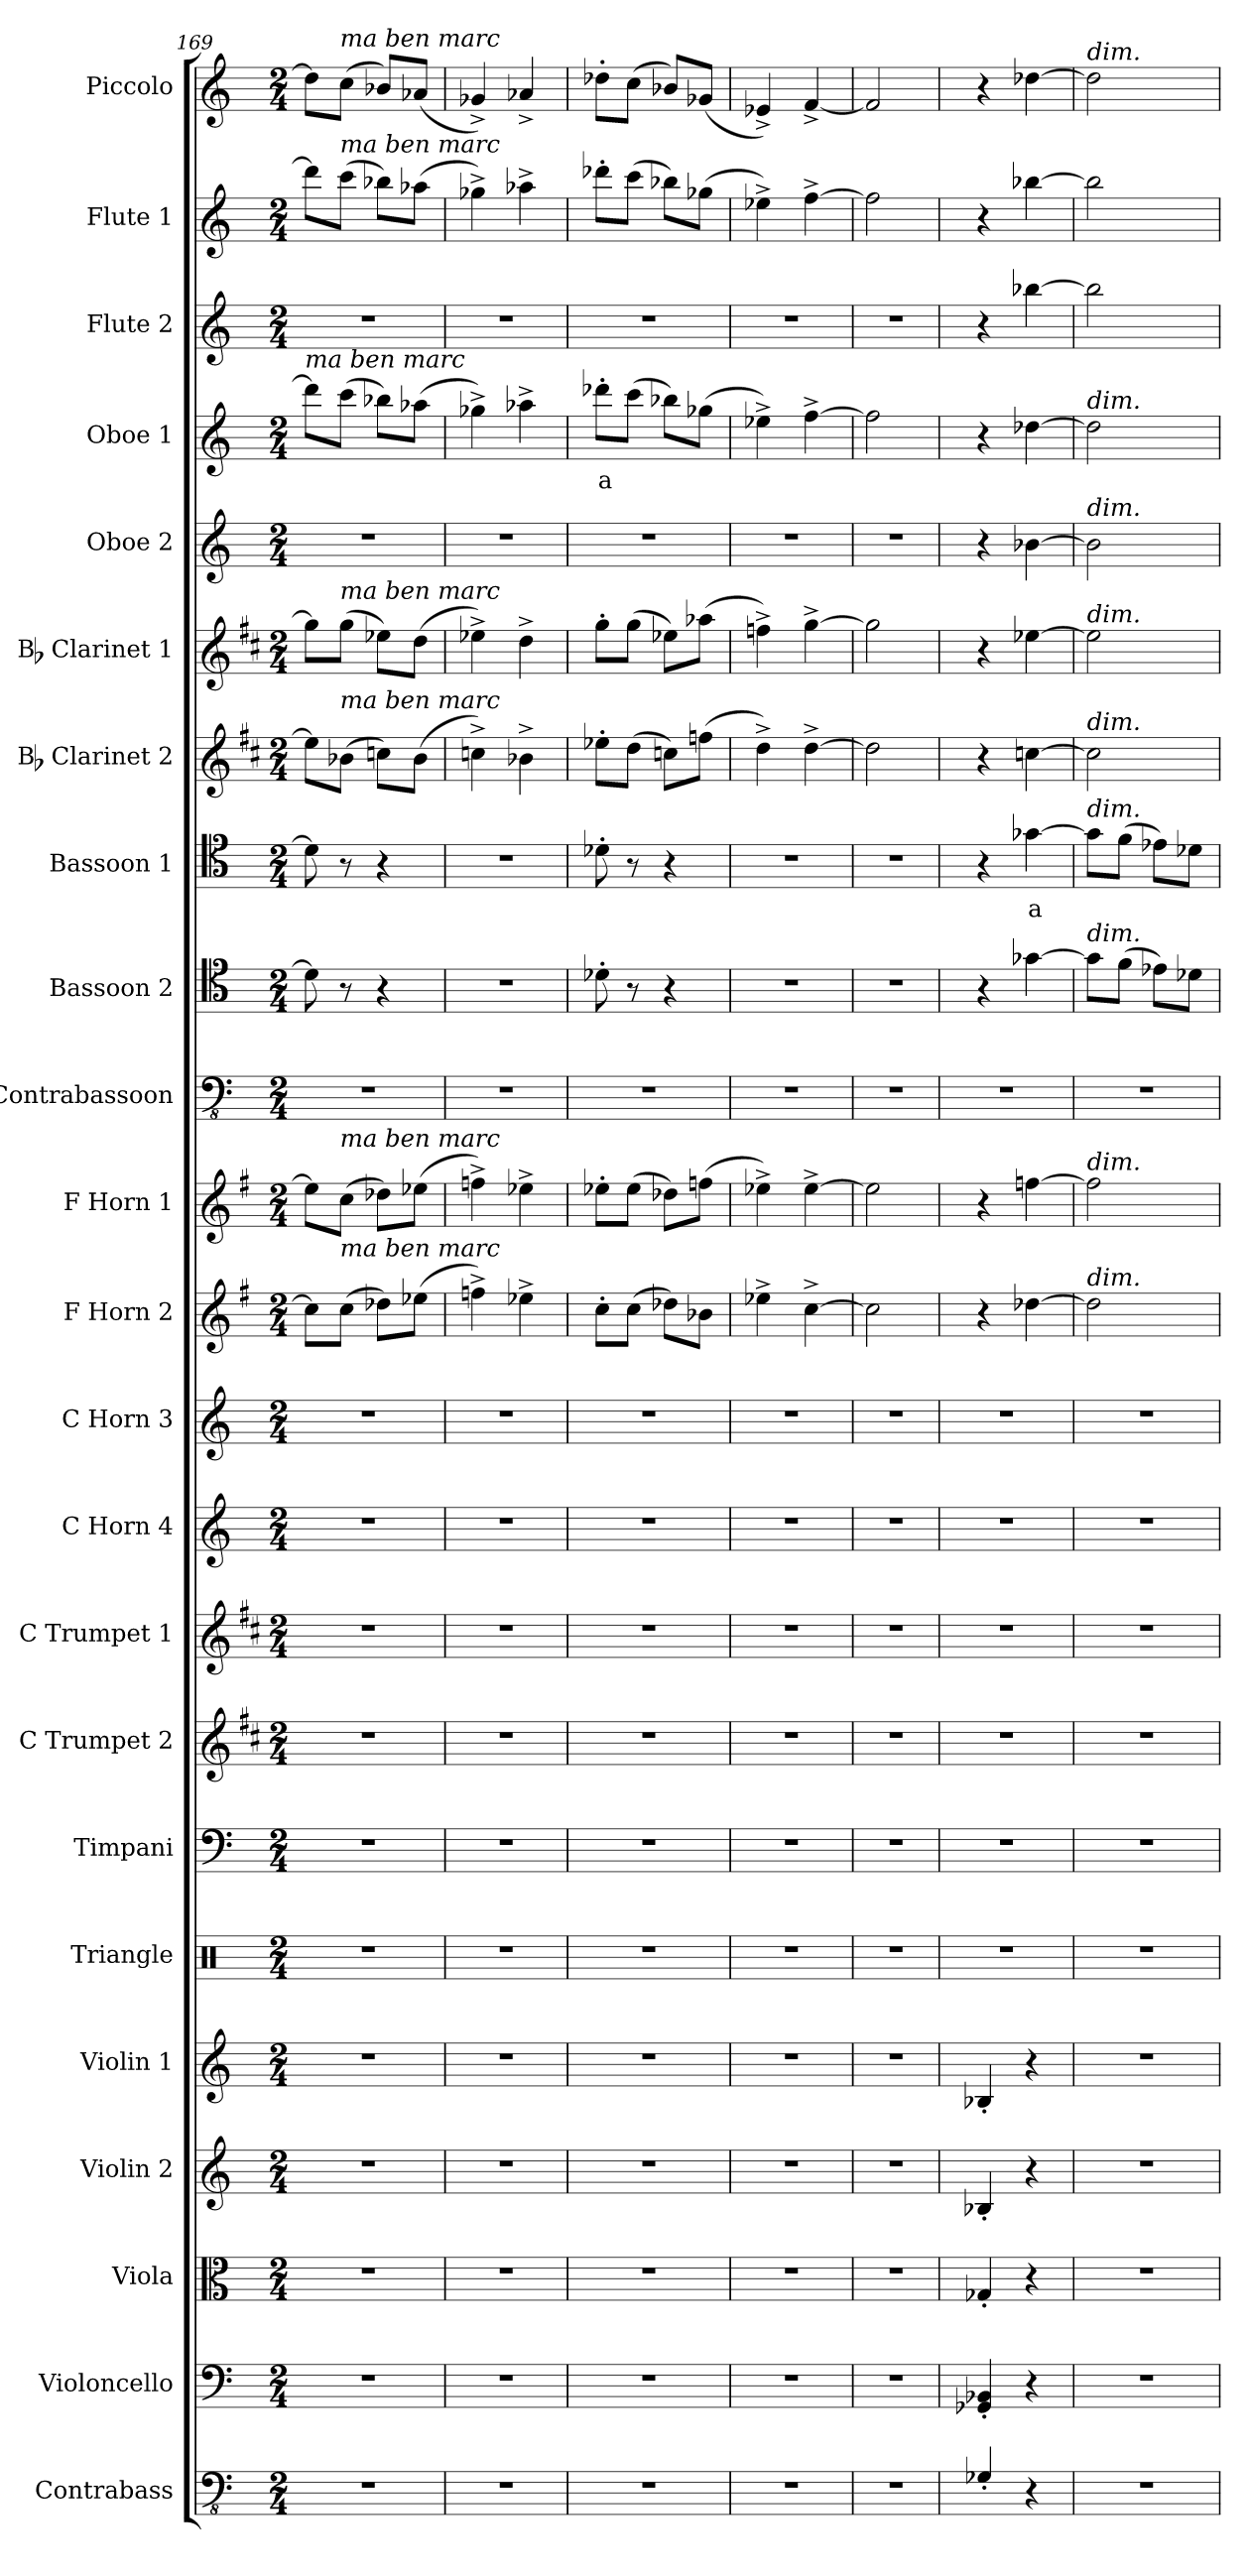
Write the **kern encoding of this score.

**kern	**kern	**kern	**kern	**kern	**kern	**kern	**kern	**kern	**kern	**kern	**kern	**kern	**kern	**kern	**kern	**text	**kern	**kern	**kern	**kern	**text	**kern	**kern	**kern
*part23	*part22	*part21	*part20	*part19	*part18	*part17	*part16	*part15	*part14	*part13	*part12	*part11	*part10	*part9	*part8	*part8	*part7	*part6	*part5	*part4	*part4	*part3	*part2	*part1
*staff23	*staff22	*staff21	*staff20	*staff19	*staff18	*staff17	*staff16	*staff15	*staff14	*staff13	*staff12	*staff11	*staff10	*staff9	*staff8	*staff8	*staff7	*staff6	*staff5	*staff4	*staff4	*staff3	*staff2	*staff1
*I"Contrabass	*I"Violoncello	*I"Viola	*I"Violin 2	*I"Violin 1	*I"Triangle	*I"Timpani	*I"C Trumpet 2	*I"C Trumpet 1	*I"C Horn 4	*I"C Horn 3	*I"F Horn 2	*I"F Horn 1	*I"Contrabassoon	*I"Bassoon 2	*I"Bassoon 1	*	*I"Bb Clarinet 2	*I"Bb Clarinet 1	*I"Oboe 2	*I"Oboe 1	*	*I"Flute 2	*I"Flute 1	*I"Piccolo
*I'Cb	*I'Vc	*I'Vla	*I'Vln 2	*I'Vln 1	*I'Tri	*I'Timp	*I'Tpt 2	*I'Tpt 1	*I'Hn 4	*I'Hn 3	*I'Hn 2	*I'Hn 1	*I'C Bsn	*I'Bsn 2	*I'Bsn 1	*	*I'Cl 2	*I'Cl 1	*I'Ob 2	*I'Ob 1	*	*I'Fl 2	*I'Fl 1	*I'Picc
*clefFv4	*clefF4	*clefC3	*clefG2	*clefG2	*clefX	*clefF4	*clefG2	*clefG2	*clefG2	*clefG2	*clefG2	*clefG2	*clefFv4	*clefC4	*clefC4	*	*clefG2	*clefG2	*clefG2	*clefG2	*	*clefG2	*clefG2	*clefG2
*ITrd7c12	*	*	*	*	*	*	*ITrd1c2	*ITrd1c2	*ITrd7c12	*ITrd7c12	*ITrd4c7	*ITrd4c7	*	*	*	*	*ITrd1c2	*ITrd1c2	*	*	*	*	*	*ITrd-7c-12
*k[]	*k[]	*k[]	*k[]	*k[]	*k[]	*k[]	*k[]	*k[]	*k[]	*k[]	*k[]	*k[]	*k[]	*k[]	*k[]	*	*k[]	*k[]	*k[]	*k[]	*	*k[]	*k[]	*k[]
*M2/4	*M2/4	*M2/4	*M2/4	*M2/4	*M2/4	*M2/4	*M2/4	*M2/4	*M2/4	*M2/4	*M2/4	*M2/4	*M2/4	*M2/4	*M2/4	*	*M2/4	*M2/4	*M2/4	*M2/4	*	*M2/4	*M2/4	*M2/4
=169	=169	=169	=169	=169	=169	=169	=169	=169	=169	=169	=169	=169	=169	=169	=169	=169	=169	=169	=169	=169	=169	=169	=169	=169
!	!	!	!	!	!	!	!	!	!	!	!	!	!	!	!	!	!	!	!	!LO:TX:a:i:t=ma ben marc	!	!	!	!
2r	2r	2r	2r	2r	2r	2r	2r	2r	2r	2r	8f\L]	8a-\L]	2r	8d-\]	8d-\]	.	8dd-\L]	8ff\L]	2r	8ddd-\L]	.	2r	8ddd-\L]	8ddd-\L]
!	!	!	!	!	!	!	!	!	!	!	!	!	!	!	!	!	!	!	!	!	!	!	!	!LO:TX:a:i:t=ma ben marc
!	!	!	!	!	!	!	!	!	!	!	!	!	!	!	!	!	!	!	!	!	!	!	!LO:TX:a:i:t=ma ben marc	!
!	!	!	!	!	!	!	!	!	!	!	!	!	!	!	!	!	!	!LO:TX:a:i:t=ma ben marc	!	!	!	!	!	!
!	!	!	!	!	!	!	!	!	!	!	!	!	!	!	!	!	!LO:TX:i:t=ma ben marc	!	!	!	!	!	!	!
!	!	!	!	!	!	!	!	!	!	!	!	!LO:TX:a:i:t=ma ben marc	!	!	!	!	!	!	!	!	!	!	!	!
!	!	!	!	!	!	!	!	!	!	!	!LO:TX:a:i:t=ma ben marc	!	!	!	!	!	!	!	!	!	!	!	!	!
.	.	.	.	.	.	.	.	.	.	.	(8f\J	(8f\J	.	8r	8r	.	(8a-X\J	(8ff\J	.	(8ccc\J	.	.	(8ccc\J	(8ccc\J
.	.	.	.	.	.	.	.	.	.	.	8g-X\L)	8g-X\L)	.	4r	4r	.	8b-X\L)	8dd-X\L)	.	8bb-X\L)	.	.	8bb-X\L)	8bb-X/L)
.	.	.	.	.	.	.	.	.	.	.	(8a-X\J	(8a-X\J	.	.	.	.	(8a-\J	(8cc\J	.	(8aa-X\J	.	.	(8aa-X\J	(8aa-X/J
=170	=170	=170	=170	=170	=170	=170	=170	=170	=170	=170	=170	=170	=170	=170	=170	=170	=170	=170	=170	=170	=170	=170	=170	=170
2r	2r	2r	2r	2r	2r	2r	2r	2r	2r	2r	4b-X^\)	4b-X^\)	2r	2r	2r	.	4b-X^\)	4dd-X^\)	2r	4gg-X^\)	.	2r	4gg-X^\)	4gg-X^/)
.	.	.	.	.	.	.	.	.	.	.	4a-X^\	4a-X^\	.	.	.	.	4a-X^\	4cc^\	.	4aa-X^\	.	.	4aa-X^\	4aa-X^/
=171	=171	=171	=171	=171	=171	=171	=171	=171	=171	=171	=171	=171	=171	=171	=171	=171	=171	=171	=171	=171	=171	=171	=171	=171
!	!	!	!	!	!	!	!	!	!	!	!	!	!	!	!	!	!	!	!	!	!LO:LY:b:color=#FF0000	!	!	!
2r	2r	2r	2r	2r	2r	2r	2r	2r	2r	2r	8f'\L	8a-X'\L	2r	8d-X'\	8d-X'\	.	8dd-X'\L	8ff'\L	2r	8ddd-X'\L	a	2r	8ddd-X'\L	8ddd-X'\L
.	.	.	.	.	.	.	.	.	.	.	(8f\J	(8a-\J	.	8r	8r	.	(8cc\J	(8ff\J	.	(8ccc\J	.	.	(8ccc\J	(8ccc\J
.	.	.	.	.	.	.	.	.	.	.	8g-X\L)	8g-X\L)	.	4r	4r	.	8b-X\L)	8dd-X\L)	.	8bb-X\L)	.	.	8bb-X\L)	8bb-X/L)
.	.	.	.	.	.	.	.	.	.	.	8e-X\J	(8b-X\J	.	.	.	.	(8ee-X\J	(8gg-X\J	.	(8gg-X\J	.	.	(8gg-X\J	(8gg-X/J
=172	=172	=172	=172	=172	=172	=172	=172	=172	=172	=172	=172	=172	=172	=172	=172	=172	=172	=172	=172	=172	=172	=172	=172	=172
2r	2r	2r	2r	2r	2r	2r	2r	2r	2r	2r	4a-X^\	4a-X^\)	2r	2r	2r	.	4cc^\)	4ee-X^\)	2r	4ee-X^\)	.	2r	4ee-X^\)	4ee-X^/)
.	.	.	.	.	.	.	.	.	.	.	[4f^\	[4a-^\	.	.	.	.	[4cc^\	[4ff^\	.	[4ff^\	.	.	[4ff^\	[4ff^/
=173	=173	=173	=173	=173	=173	=173	=173	=173	=173	=173	=173	=173	=173	=173	=173	=173	=173	=173	=173	=173	=173	=173	=173	=173
2r	2r	2r	2r	2r	2r	2r	2r	2r	2r	2r	2f\]	2a-\]	2r	2r	2r	.	2cc\]	2ff\]	2r	2ff\]	.	2r	2ff\]	2ff/]
=174	=174	=174	=174	=174	=174	=174	=174	=174	=174	=174	=174	=174	=174	=174	=174	=174	=174	=174	=174	=174	=174	=174	=174	=174
4GGG-X'/	4GG-X/' 4BB-X/'	4G-X'/	4B-X'/	4B-X'/	2r	2r	2r	2r	2r	2r	4r	4r	2r	4r	4r	.	4r	4r	4r	4r	.	4r	4r	4r
!	!	!	!	!	!	!	!	!	!	!	!	!	!	!	!	!LO:LY:b:color=#FF0000	!	!	!	!	!	!	!	!
4r	4r	4r	4r	4r	.	.	.	.	.	.	[4g-X\	[4b-X\	.	[4g-X\	[4g-X\	a	[4b-X\	[4dd-X\	[4b-X\	[4dd-X\	.	[4bb-X\	[4bb-X\	[4ddd-X\
=175	=175	=175	=175	=175	=175	=175	=175	=175	=175	=175	=175	=175	=175	=175	=175	=175	=175	=175	=175	=175	=175	=175	=175	=175
!	!	!	!	!	!	!	!	!	!	!	!	!	!	!	!	!	!	!	!	!	!	!	!	!LO:TX:i:t=dim.
!	!	!	!	!	!	!	!	!	!	!	!	!	!	!	!	!	!	!	!	!LO:TX:i:t=dim.	!	!	!	!
!	!	!	!	!	!	!	!	!	!	!	!	!	!	!	!	!	!	!	!LO:TX:i:t=dim.	!	!	!	!	!
!	!	!	!	!	!	!	!	!	!	!	!	!	!	!	!	!	!	!LO:TX:i:t=dim.	!	!	!	!	!	!
!	!	!	!	!	!	!	!	!	!	!	!	!	!	!	!	!	!LO:TX:i:t=dim.	!	!	!	!	!	!	!
!	!	!	!	!	!	!	!	!	!	!	!	!	!	!	!LO:TX:a:i:t=dim.	!	!	!	!	!	!	!	!	!
!	!	!	!	!	!	!	!	!	!	!	!	!	!	!LO:TX:a:i:t=dim.	!	!	!	!	!	!	!	!	!	!
!	!	!	!	!	!	!	!	!	!	!	!	!LO:TX:a:i:t=dim.	!	!	!	!	!	!	!	!	!	!	!	!
!	!	!	!	!	!	!	!	!	!	!	!LO:TX:i:t=dim.	!	!	!	!	!	!	!	!	!	!	!	!	!
2r	2r	2r	2r	2r	2r	2r	2r	2r	2r	2r	2g-\]	2b-\]	2r	8g-\L]	8g-\L]	.	2b-\]	2dd-\]	2b-\]	2dd-\]	.	2bb-\]	2bb-\]	2ddd-\]
.	.	.	.	.	.	.	.	.	.	.	.	.	.	(8f\J	(8f\J	.	.	.	.	.	.	.	.	.
.	.	.	.	.	.	.	.	.	.	.	.	.	.	8e-X\L)	8e-X\L)	.	.	.	.	.	.	.	.	.
.	.	.	.	.	.	.	.	.	.	.	.	.	.	8d-X\J	8d-X\J	.	.	.	.	.	.	.	.	.
=	=	=	=	=	=	=	=	=	=	=	=	=	=	=	=	=	=	=	=	=	=	=	=	=
*-	*-	*-	*-	*-	*-	*-	*-	*-	*-	*-	*-	*-	*-	*-	*-	*-	*-	*-	*-	*-	*-	*-	*-	*-
